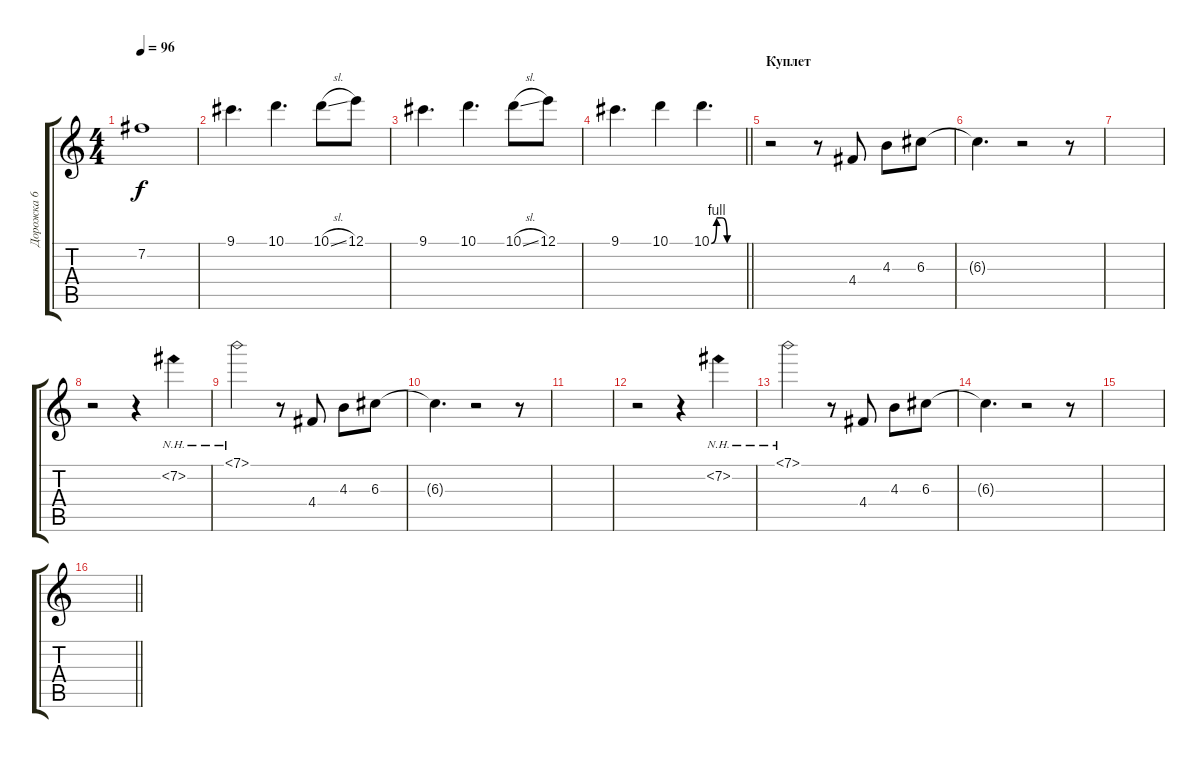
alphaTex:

\track ("Дорожка 6" "Дорожка 6") {instrument distortionguitar}
\staff {score tabs}
\tuning (E4 B3 G3 D3 A2 E2) {hide}
\ts (4 4)
\tempo 96
\clef g2
\ks c
7.2.1{dy f} |
9.1.4{d} 10.1.4{d} 10.1{sl}.8 12.1.8 |
9.1.4{d} 10.1.4{d} 10.1{sl}.8 12.1.8 |
\barLineRight lightlight
9.1.4{d} 10.1.4 10.1{be (custom 0 0 10 4 20 4 30 0 60 0)}.4{d} |
\section ("" "Куплет")
r.2 r.8 4.4.8 4.3.8 6.3.8 |
6.3{t}.4{d} r.2 r.8 |
|
r.2 r.4 7.2{nh}.4 |
7.1{nh}.2 r.8 4.4.8 4.3.8 6.3.8 |
6.3{t}.4{d} r.2 r.8 |
|
r.2 r.4 7.2{nh}.4 |
7.1{nh}.2 r.8 4.4.8 4.3.8 6.3.8 |
6.3{t}.4{d} r.2 r.8 |
|
\barLineRight lightlight
